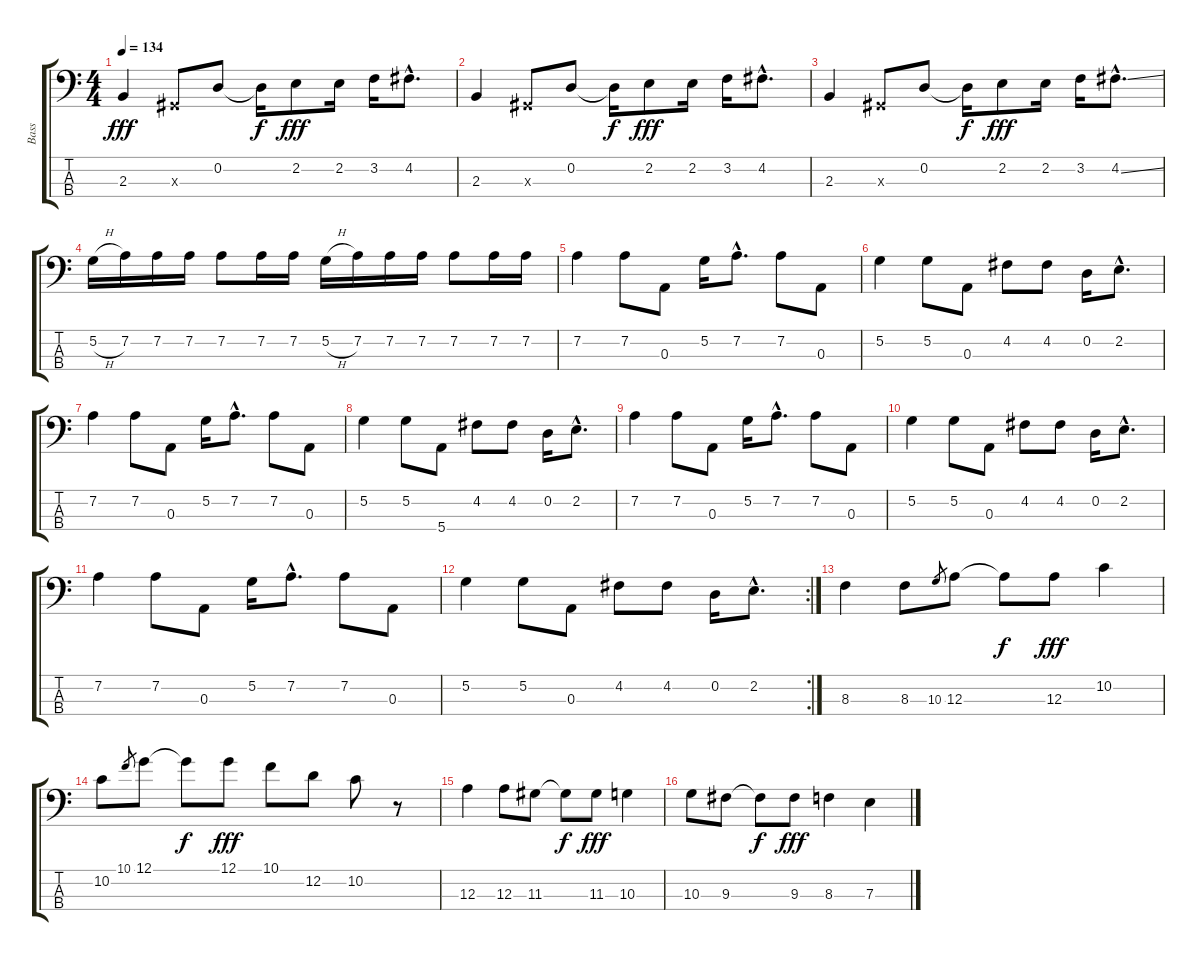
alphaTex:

\track ("Bass" "Bass") {instrument electricbassfinger}
\staff {score tabs}
\tuning (G2 D2 A1 E1) {hide}
\ts (4 4)
\tempo 134
\clef f4
\ks c
2.3.4{dy fff} -1.3{x}.8 0.2.8 0.2{t}.16{dy f} 2.2.8{dy fff} 2.2.16 3.2.16 4.2{hac}.8{d} |
2.3.4 -1.3{x}.8 0.2.8 0.2{t}.16{dy f} 2.2.8{dy fff} 2.2.16 3.2.16 4.2{hac}.8{d} |
2.3.4 -1.3{x}.8 0.2.8 0.2{t}.16{dy f} 2.2.8{dy fff} 2.2.16 3.2.16 4.2{ss hac}.8{d} |
5.2{h}.16 7.2.16 7.2.16 7.2.16 7.2.8 7.2.16 7.2.16 5.2{h}.16 7.2.16 7.2.16 7.2.16 7.2.8 7.2.16 7.2.16 |
7.2.4 7.2.8 0.3.8 5.2.16 7.2{hac}.8{d} 7.2.8 0.3.8 |
5.2.4 5.2.8 0.3.8 4.2.8 4.2.8 0.2.16 2.2{hac}.8{d} |
7.2.4 7.2.8 0.3.8 5.2.16 7.2{hac}.8{d} 7.2.8 0.3.8 |
5.2.4 5.2.8 5.4.8 4.2.8 4.2.8 0.2.16 2.2{hac}.8{d} |
7.2.4 7.2.8 0.3.8 5.2.16 7.2{hac}.8{d} 7.2.8 0.3.8 |
5.2.4 5.2.8 0.3.8 4.2.8 4.2.8 0.2.16 2.2{hac}.8{d} |
7.2.4 7.2.8 0.3.8 5.2.16 7.2{hac}.8{d} 7.2.8 0.3.8 |
\rc 2
5.2.4 5.2.8 0.3.8 4.2.8 4.2.8 0.2.16 2.2{hac}.8{d} |
8.3.4 8.3.8 10.3.8{gr} 12.3.8 12.3{t}.8{dy f} 12.3.8{dy fff} 10.2.4 |
10.2.8 10.1.8{gr} 12.1.8 12.1{t}.8{dy f} 12.1.8{dy fff} 10.1.8 12.2.8 10.2.8 r.8 |
12.3.4 12.3.8 11.3.8 11.3{t}.8{dy f} 11.3.8{dy fff} 10.3.4 |
10.3.8 9.3.8 9.3{t}.8{dy f} 9.3.8{dy fff} 8.3.4 7.3.4
